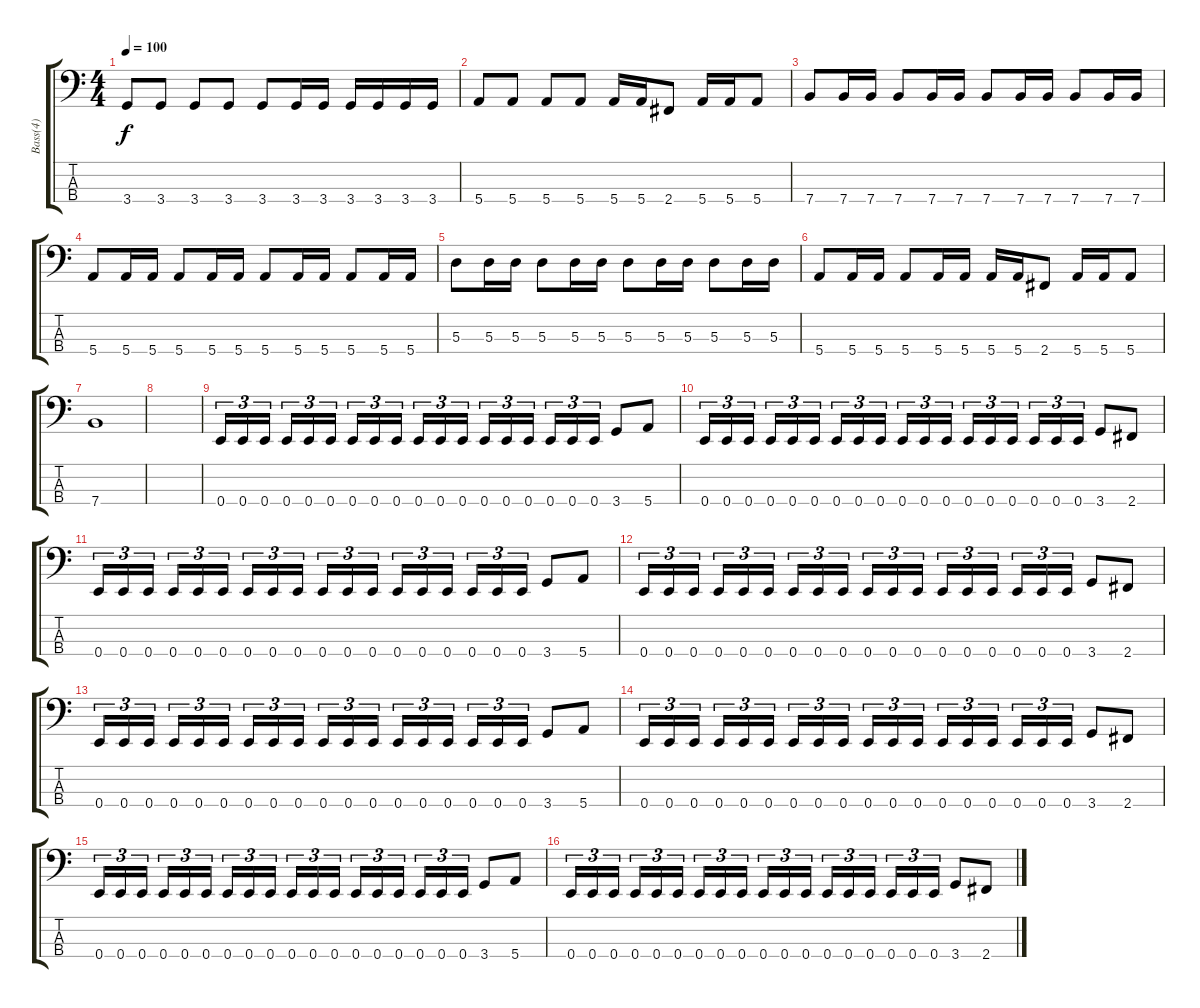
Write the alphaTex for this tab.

\track ("Bass(4)" "Bass(4)") {instrument electricbassfinger}
\staff {score tabs}
\tuning (G2 D2 A1 E1) {hide}
\ts (4 4)
\tempo 100
\clef f4
\ks c
3.4.8{dy f} 3.4.8 3.4.8 3.4.8 3.4.8 3.4.16 3.4.16 3.4.16 3.4.16 3.4.16 3.4.16 |
5.4.8 5.4.8 5.4.8 5.4.8 5.4.16 5.4.16 2.4.8 5.4.16 5.4.16 5.4.8 |
7.4.8 7.4.16 7.4.16 7.4.8 7.4.16 7.4.16 7.4.8 7.4.16 7.4.16 7.4.8 7.4.16 7.4.16 |
5.4.8 5.4.16 5.4.16 5.4.8 5.4.16 5.4.16 5.4.8 5.4.16 5.4.16 5.4.8 5.4.16 5.4.16 |
5.3.8 5.3.16 5.3.16 5.3.8 5.3.16 5.3.16 5.3.8 5.3.16 5.3.16 5.3.8 5.3.16 5.3.16 |
5.4.8 5.4.16 5.4.16 5.4.8 5.4.16 5.4.16 5.4.16 5.4.16 2.4.8 5.4.16 5.4.16 5.4.8 |
7.4.1 |
|
0.4.16{tu (3 2)} 0.4.16{tu (3 2)} 0.4.16{tu (3 2)} 0.4.16{tu (3 2)} 0.4.16{tu (3 2)} 0.4.16{tu (3 2)} 0.4.16{tu (3 2)} 0.4.16{tu (3 2)} 0.4.16{tu (3 2)} 0.4.16{tu (3 2)} 0.4.16{tu (3 2)} 0.4.16{tu (3 2)} 0.4.16{tu (3 2)} 0.4.16{tu (3 2)} 0.4.16{tu (3 2)} 0.4.16{tu (3 2)} 0.4.16{tu (3 2)} 0.4.16{tu (3 2)} 3.4.8 5.4.8 |
0.4.16{tu (3 2)} 0.4.16{tu (3 2)} 0.4.16{tu (3 2)} 0.4.16{tu (3 2)} 0.4.16{tu (3 2)} 0.4.16{tu (3 2)} 0.4.16{tu (3 2)} 0.4.16{tu (3 2)} 0.4.16{tu (3 2)} 0.4.16{tu (3 2)} 0.4.16{tu (3 2)} 0.4.16{tu (3 2)} 0.4.16{tu (3 2)} 0.4.16{tu (3 2)} 0.4.16{tu (3 2)} 0.4.16{tu (3 2)} 0.4.16{tu (3 2)} 0.4.16{tu (3 2)} 3.4.8 2.4.8 |
0.4.16{tu (3 2)} 0.4.16{tu (3 2)} 0.4.16{tu (3 2)} 0.4.16{tu (3 2)} 0.4.16{tu (3 2)} 0.4.16{tu (3 2)} 0.4.16{tu (3 2)} 0.4.16{tu (3 2)} 0.4.16{tu (3 2)} 0.4.16{tu (3 2)} 0.4.16{tu (3 2)} 0.4.16{tu (3 2)} 0.4.16{tu (3 2)} 0.4.16{tu (3 2)} 0.4.16{tu (3 2)} 0.4.16{tu (3 2)} 0.4.16{tu (3 2)} 0.4.16{tu (3 2)} 3.4.8 5.4.8 |
0.4.16{tu (3 2)} 0.4.16{tu (3 2)} 0.4.16{tu (3 2)} 0.4.16{tu (3 2)} 0.4.16{tu (3 2)} 0.4.16{tu (3 2)} 0.4.16{tu (3 2)} 0.4.16{tu (3 2)} 0.4.16{tu (3 2)} 0.4.16{tu (3 2)} 0.4.16{tu (3 2)} 0.4.16{tu (3 2)} 0.4.16{tu (3 2)} 0.4.16{tu (3 2)} 0.4.16{tu (3 2)} 0.4.16{tu (3 2)} 0.4.16{tu (3 2)} 0.4.16{tu (3 2)} 3.4.8 2.4.8 |
0.4.16{tu (3 2)} 0.4.16{tu (3 2)} 0.4.16{tu (3 2)} 0.4.16{tu (3 2)} 0.4.16{tu (3 2)} 0.4.16{tu (3 2)} 0.4.16{tu (3 2)} 0.4.16{tu (3 2)} 0.4.16{tu (3 2)} 0.4.16{tu (3 2)} 0.4.16{tu (3 2)} 0.4.16{tu (3 2)} 0.4.16{tu (3 2)} 0.4.16{tu (3 2)} 0.4.16{tu (3 2)} 0.4.16{tu (3 2)} 0.4.16{tu (3 2)} 0.4.16{tu (3 2)} 3.4.8 5.4.8 |
0.4.16{tu (3 2)} 0.4.16{tu (3 2)} 0.4.16{tu (3 2)} 0.4.16{tu (3 2)} 0.4.16{tu (3 2)} 0.4.16{tu (3 2)} 0.4.16{tu (3 2)} 0.4.16{tu (3 2)} 0.4.16{tu (3 2)} 0.4.16{tu (3 2)} 0.4.16{tu (3 2)} 0.4.16{tu (3 2)} 0.4.16{tu (3 2)} 0.4.16{tu (3 2)} 0.4.16{tu (3 2)} 0.4.16{tu (3 2)} 0.4.16{tu (3 2)} 0.4.16{tu (3 2)} 3.4.8 2.4.8 |
0.4.16{tu (3 2)} 0.4.16{tu (3 2)} 0.4.16{tu (3 2)} 0.4.16{tu (3 2)} 0.4.16{tu (3 2)} 0.4.16{tu (3 2)} 0.4.16{tu (3 2)} 0.4.16{tu (3 2)} 0.4.16{tu (3 2)} 0.4.16{tu (3 2)} 0.4.16{tu (3 2)} 0.4.16{tu (3 2)} 0.4.16{tu (3 2)} 0.4.16{tu (3 2)} 0.4.16{tu (3 2)} 0.4.16{tu (3 2)} 0.4.16{tu (3 2)} 0.4.16{tu (3 2)} 3.4.8 5.4.8 |
0.4.16{tu (3 2)} 0.4.16{tu (3 2)} 0.4.16{tu (3 2)} 0.4.16{tu (3 2)} 0.4.16{tu (3 2)} 0.4.16{tu (3 2)} 0.4.16{tu (3 2)} 0.4.16{tu (3 2)} 0.4.16{tu (3 2)} 0.4.16{tu (3 2)} 0.4.16{tu (3 2)} 0.4.16{tu (3 2)} 0.4.16{tu (3 2)} 0.4.16{tu (3 2)} 0.4.16{tu (3 2)} 0.4.16{tu (3 2)} 0.4.16{tu (3 2)} 0.4.16{tu (3 2)} 3.4.8 2.4.8
